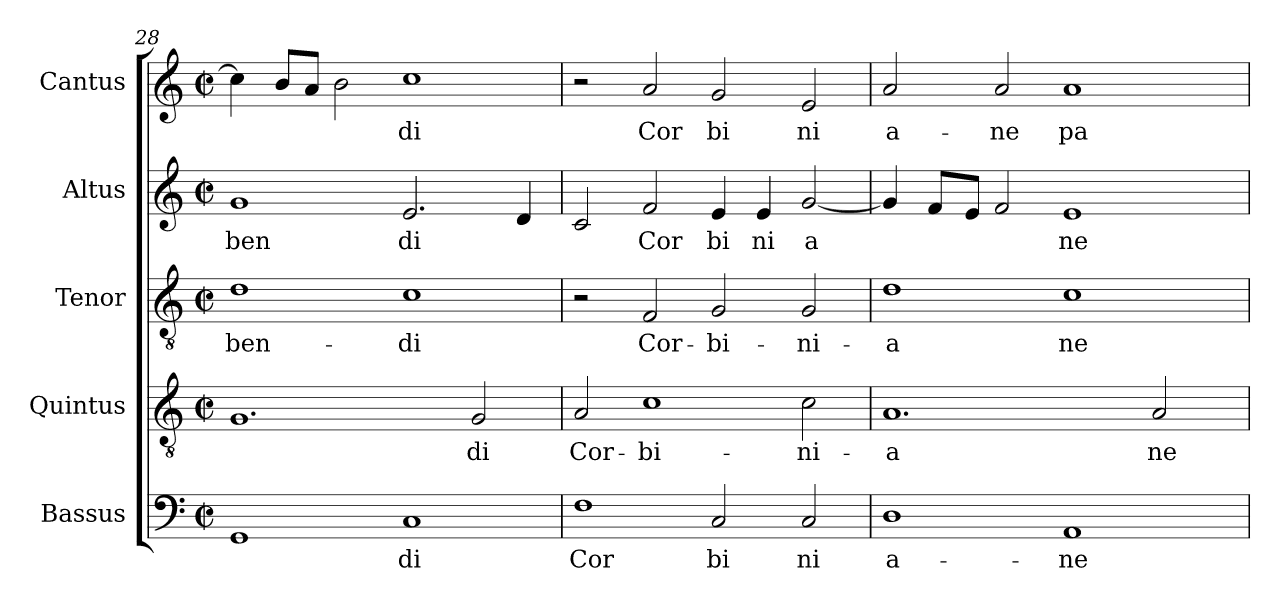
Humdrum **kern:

**kern	**text	**kern	**text	**kern	**text	**kern	**text	**kern	**text
*part5	*part5	*part4	*part4	*part3	*part3	*part2	*part2	*part1	*part1
*staff5	*staff5	*staff4	*staff4	*staff3	*staff3	*staff2	*staff2	*staff1	*staff1
*I"Bassus	*	*I"Quintus	*	*I"Tenor	*	*I"Altus	*	*I"Cantus	*
*clefF4	*	*clefGv2	*	*clefGv2	*	*clefG2	*	*clefG2	*
*M2/2	*	*M2/2	*	*M2/2	*	*M2/2	*	*M2/2	*
*met(c|)	*	*met(c|)	*	*met(c|)	*	*met(c|)	*	*met(c|)	*
=28	=28	=28	=28	=28	=28	=28	=28	=28	=28
!	!	!	!	!	!LO:LY:b:cj	!	!LO:LY:b:cj	!	!
1GG	.	1.G	.	1d	-ben-	1g	ben	4cc\]	.
.	.	.	.	.	.	.	.	8b/L	.
.	.	.	.	.	.	.	.	8a/J	.
.	.	.	.	.	.	.	.	2b\	.
!	!LO:LY:b:cj	!	!	!	!LO:LY:b:cj	!	!LO:LY:b:cj	!	!LO:LY:b:cj
1C	di	.	.	1c	-di	2.e/	di	1cc	di
!	!	!	!LO:LY:b:cj	!	!	!	!	!	!
.	.	2G/	-di	.	.	.	.	.	.
.	.	.	.	.	.	4d/	.	.	.
=29	=29	=29	=29	=29	=29	=29	=29	=29	=29
!	!LO:LY:b:cj	!	!LO:LY:b:cj	!	!	!	!	!	!
1F	Cor	2A/	Cor-	2r	.	2c/	.	2r	.
!	!	!	!LO:LY:b:cj	!	!LO:LY:b:cj	!	!LO:LY:b:cj	!	!LO:LY:b:cj
.	.	1c	-bi-	2F/	Cor-	2f/	Cor	2a/	Cor
!	!LO:LY:b:cj	!	!	!	!LO:LY:b:cj	!	!LO:LY:b:cj	!	!LO:LY:b:cj
2C/	bi	.	.	2G/	-bi-	4e/	bi	2g/	bi
!	!	!	!	!	!	!	!LO:LY:b:cj	!	!
.	.	.	.	.	.	4e/	ni	.	.
!	!LO:LY:b:cj	!	!LO:LY:b:cj	!	!LO:LY:b:cj	!	!LO:LY:b:cj	!	!LO:LY:b:cj
2C/	ni	2c\	-ni-	2G/	-ni-	[>2g/	a	2e/	ni
!!LO:LB:g=z
=30	=30	=30	=30	=30	=30	=30	=30	=30	=30
!	!LO:LY:b:cj	!	!LO:LY:b:cj	!	!LO:LY:b:cj	!	!	!	!LO:LY:b:cj
*	*	*	*	*^	*	*	*	*	*
1D	a-	1.A	-a	1d	4ryy	-a	4g/]	.	2a/	a-
.	.	.	.	.	16.ryy	.	8f/L	.	.	.
.	.	.	.	.	1ryy	.	.	.	.	.
.	.	.	.	.	.	.	8e/J	.	.	.
!	!	!	!	!	!	!	!	!	!	!LO:LY:b:cj
.	.	.	.	.	.	.	2f/	.	2a/	-ne
!	!LO:LY:b:cj	!	!	!	!	!LO:LY:b:cj	!	!LO:LY:b:cj	!	!LO:LY:b:cj
1AA	-ne	.	.	1c	.	ne	1e	ne	1a	pa-
.	.	.	.	.	2ryy	.	.	.	.	.
!	!	!	!LO:LY:b:cj	!	!	!	!	!	!	!
.	.	2A/	ne	.	.	.	.	.	.	.
.	.	.	.	.	8ryy	.	.	.	.	.
.	.	.	.	.	32ryy	.	.	.	.	.
*	*	*	*	*v	*v	*	*	*	*	*
=	=	=	=	=	=	=	=	=	=
*-	*-	*-	*-	*-	*-	*-	*-	*-	*-
